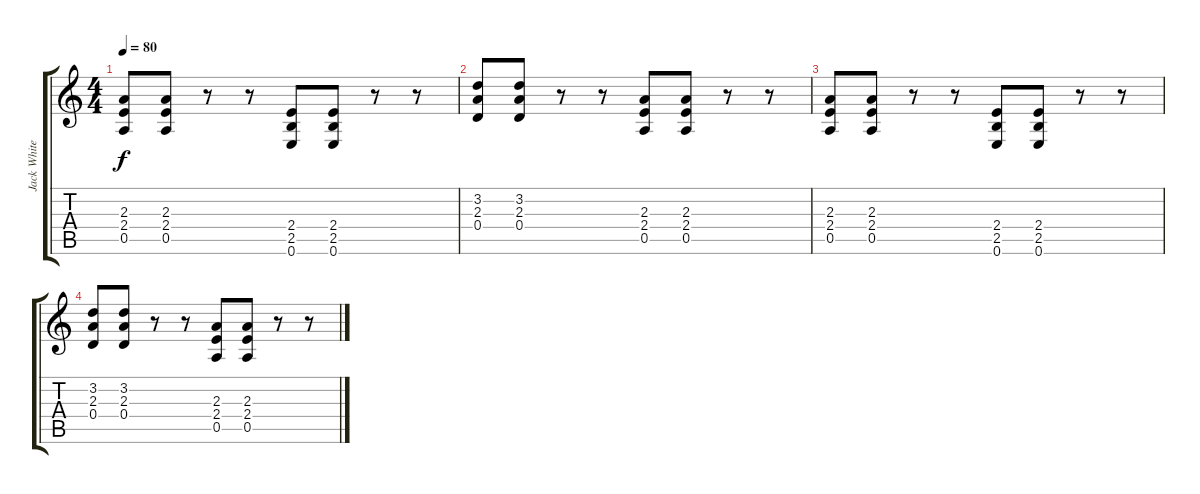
\track ("Jack White" "Jack White") {instrument overdrivenguitar}
\staff {score tabs}
\tuning (E4 B3 G3 D3 A2 E2) {hide}
\ts (4 4)
\tempo 80
\clef g2
\ks c
(2.3 2.4 0.5).8{dy f} (2.3 2.4 0.5).8 r.8 r.8 (2.4 2.5 0.6).8 (2.4 2.5 0.6).8 r.8 r.8 |
(3.2 2.3 0.4).8 (3.2 2.3 0.4).8 r.8 r.8 (2.3 2.4 0.5).8 (2.3 2.4 0.5).8 r.8 r.8 |
(2.3 2.4 0.5).8 (2.3 2.4 0.5).8 r.8 r.8 (2.4 2.5 0.6).8 (2.4 2.5 0.6).8 r.8 r.8 |
(3.2 2.3 0.4).8 (3.2 2.3 0.4).8 r.8 r.8 (2.3 2.4 0.5).8 (2.3 2.4 0.5).8 r.8 r.8
